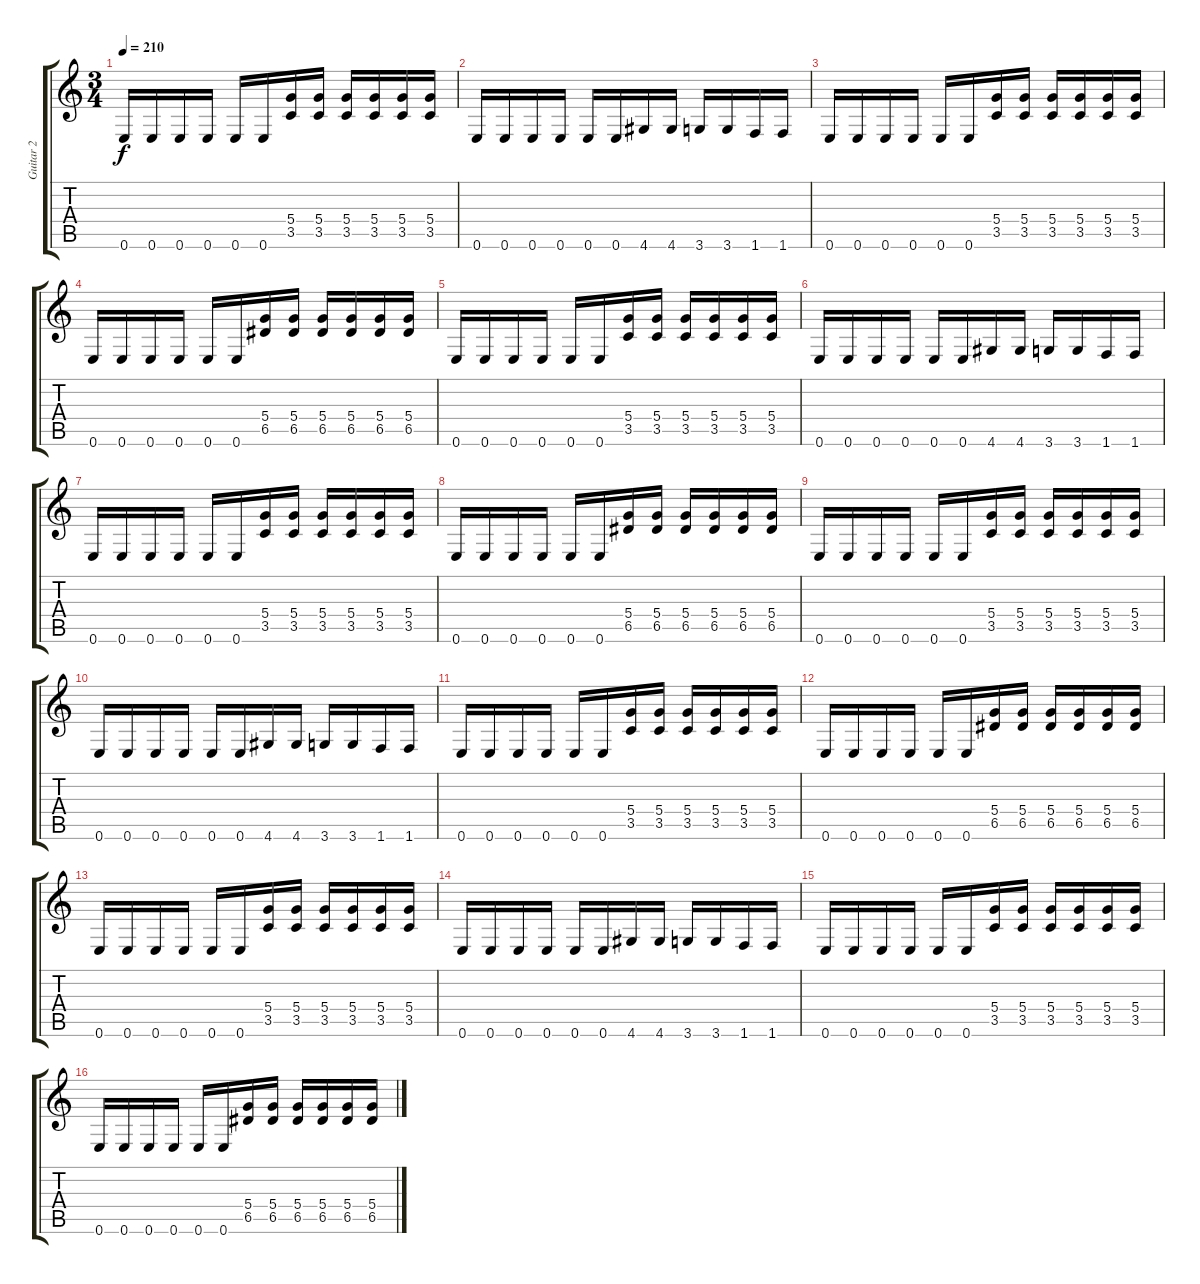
\track ("Guitar 2" "Guitar 2") {instrument distortionguitar}
\staff {score tabs}
\tuning (E4 B3 G3 D3 A2 E2) {hide}
\ts (3 4)
\tempo 210
\clef g2
\ks c
0.6.16{dy f} 0.6.16 0.6.16 0.6.16 0.6.16 0.6.16 (5.4 3.5).16 (5.4 3.5).16 (5.4 3.5).16 (5.4 3.5).16 (5.4 3.5).16 (5.4 3.5).16 |
0.6.16 0.6.16 0.6.16 0.6.16 0.6.16 0.6.16 4.6.16 4.6.16 3.6.16 3.6.16 1.6.16 1.6.16 |
0.6.16 0.6.16 0.6.16 0.6.16 0.6.16 0.6.16 (5.4 3.5).16 (5.4 3.5).16 (5.4 3.5).16 (5.4 3.5).16 (5.4 3.5).16 (5.4 3.5).16 |
0.6.16 0.6.16 0.6.16 0.6.16 0.6.16 0.6.16 (5.4 6.5).16 (5.4 6.5).16 (5.4 6.5).16 (5.4 6.5).16 (5.4 6.5).16 (5.4 6.5).16 |
0.6.16 0.6.16 0.6.16 0.6.16 0.6.16 0.6.16 (5.4 3.5).16 (5.4 3.5).16 (5.4 3.5).16 (5.4 3.5).16 (5.4 3.5).16 (5.4 3.5).16 |
0.6.16 0.6.16 0.6.16 0.6.16 0.6.16 0.6.16 4.6.16 4.6.16 3.6.16 3.6.16 1.6.16 1.6.16 |
0.6.16 0.6.16 0.6.16 0.6.16 0.6.16 0.6.16 (5.4 3.5).16 (5.4 3.5).16 (5.4 3.5).16 (5.4 3.5).16 (5.4 3.5).16 (5.4 3.5).16 |
0.6.16 0.6.16 0.6.16 0.6.16 0.6.16 0.6.16 (5.4 6.5).16 (5.4 6.5).16 (5.4 6.5).16 (5.4 6.5).16 (5.4 6.5).16 (5.4 6.5).16 |
0.6.16 0.6.16 0.6.16 0.6.16 0.6.16 0.6.16 (5.4 3.5).16 (5.4 3.5).16 (5.4 3.5).16 (5.4 3.5).16 (5.4 3.5).16 (5.4 3.5).16 |
0.6.16 0.6.16 0.6.16 0.6.16 0.6.16 0.6.16 4.6.16 4.6.16 3.6.16 3.6.16 1.6.16 1.6.16 |
0.6.16 0.6.16 0.6.16 0.6.16 0.6.16 0.6.16 (5.4 3.5).16 (5.4 3.5).16 (5.4 3.5).16 (5.4 3.5).16 (5.4 3.5).16 (5.4 3.5).16 |
0.6.16 0.6.16 0.6.16 0.6.16 0.6.16 0.6.16 (5.4 6.5).16 (5.4 6.5).16 (5.4 6.5).16 (5.4 6.5).16 (5.4 6.5).16 (5.4 6.5).16 |
0.6.16 0.6.16 0.6.16 0.6.16 0.6.16 0.6.16 (5.4 3.5).16 (5.4 3.5).16 (5.4 3.5).16 (5.4 3.5).16 (5.4 3.5).16 (5.4 3.5).16 |
0.6.16 0.6.16 0.6.16 0.6.16 0.6.16 0.6.16 4.6.16 4.6.16 3.6.16 3.6.16 1.6.16 1.6.16 |
0.6.16 0.6.16 0.6.16 0.6.16 0.6.16 0.6.16 (5.4 3.5).16 (5.4 3.5).16 (5.4 3.5).16 (5.4 3.5).16 (5.4 3.5).16 (5.4 3.5).16 |
0.6.16 0.6.16 0.6.16 0.6.16 0.6.16 0.6.16 (5.4 6.5).16 (5.4 6.5).16 (5.4 6.5).16 (5.4 6.5).16 (5.4 6.5).16 (5.4 6.5).16
